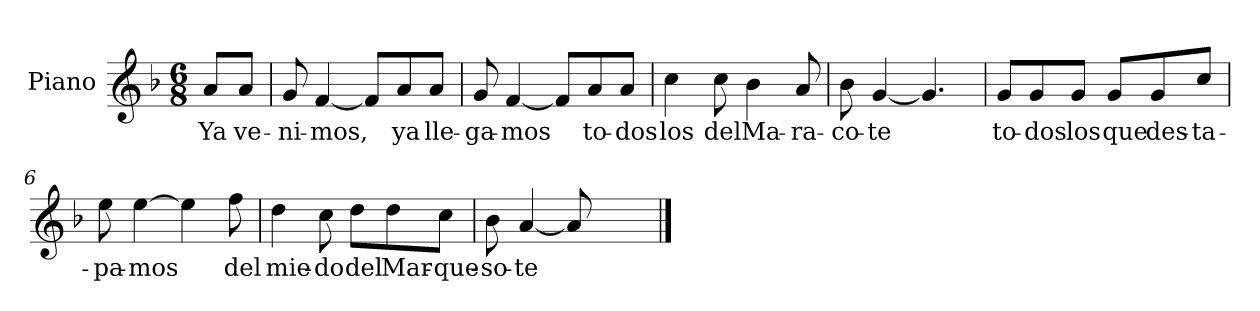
**kern	**text
*part1	*part1
*staff1	*staff1
*I"Piano	*
*I'Pno	*
*clefG2	*
*k[b-]	*
*F:	*
*M6/8	*
=	=
8a/L	Ya
8a/J	ve-
=1	=1
8g/	-ni-
[4f/	-mos,
8f/L]	.
8a/	ya
8a/J	lle-
=2	=2
8g/	-ga-
[4f/	-mos
8f/L]	.
8a/	to-
8a/J	-dos
=3	=3
4cc\	los
8cc\	del
4b-\	Ma-
8a/	-ra-
=4	=4
8b-\	-co-
[4g/	-te
4.g/]	.
=5	=5
8g/L	to-
8g/	-dos
8g/J	los
8g/L	que
8g/	des-
8cc/J	-ta-
=6	=6
8ee\	-pa-
[4ee\	-mos
4ee\]	.
8ff\	del
=7	=7
4dd\	mie-
8cc\	-do
8dd\L	del
8dd\	Mar-
8cc\J	-que-
=8	=8
8b-\	-so-
[4a/	-te
8a/]	.
8ryy	.
8ryy	.
==	==
*-	*-
